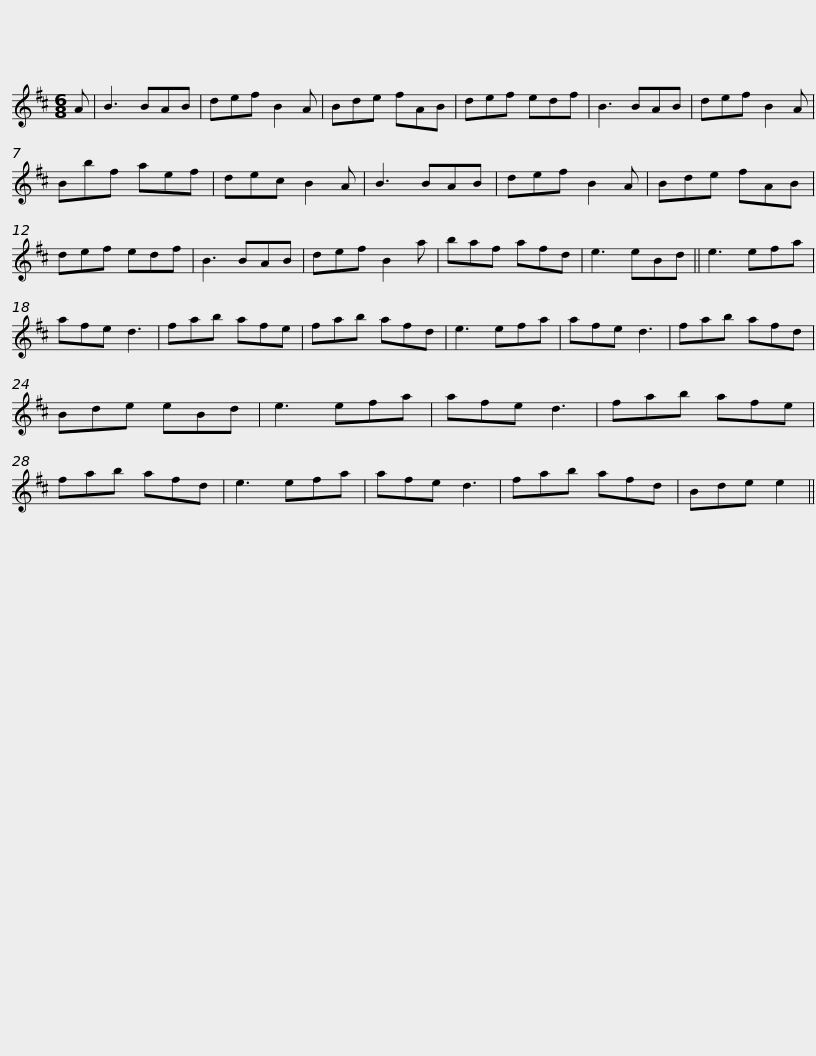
X:1
L:1/8
M:6/8
I:linebreak $
K:Bmin
V:1 treble
V:1
 A | B3 BAB | def B2 A | Bde fAB | def edf | %5
 B3 BAB | def B2 A | Bbf aef |$ dec B2 A | B3 BAB | %10
 def B2 A | Bde fAB | def edf | B3 BAB | def B2 a | %15
 baf afd |$ e3 eBd || e3 efa | afe d3 | fab afe | %20
 fab afd | e3 efa | afe d3 | fab afd |$ Bde eBd | %25
 e3 efa | afe d3 | fab afe | fab afd | e3 efa | %30
 afe d3 | fab afd |$ Bde e2 || %33
